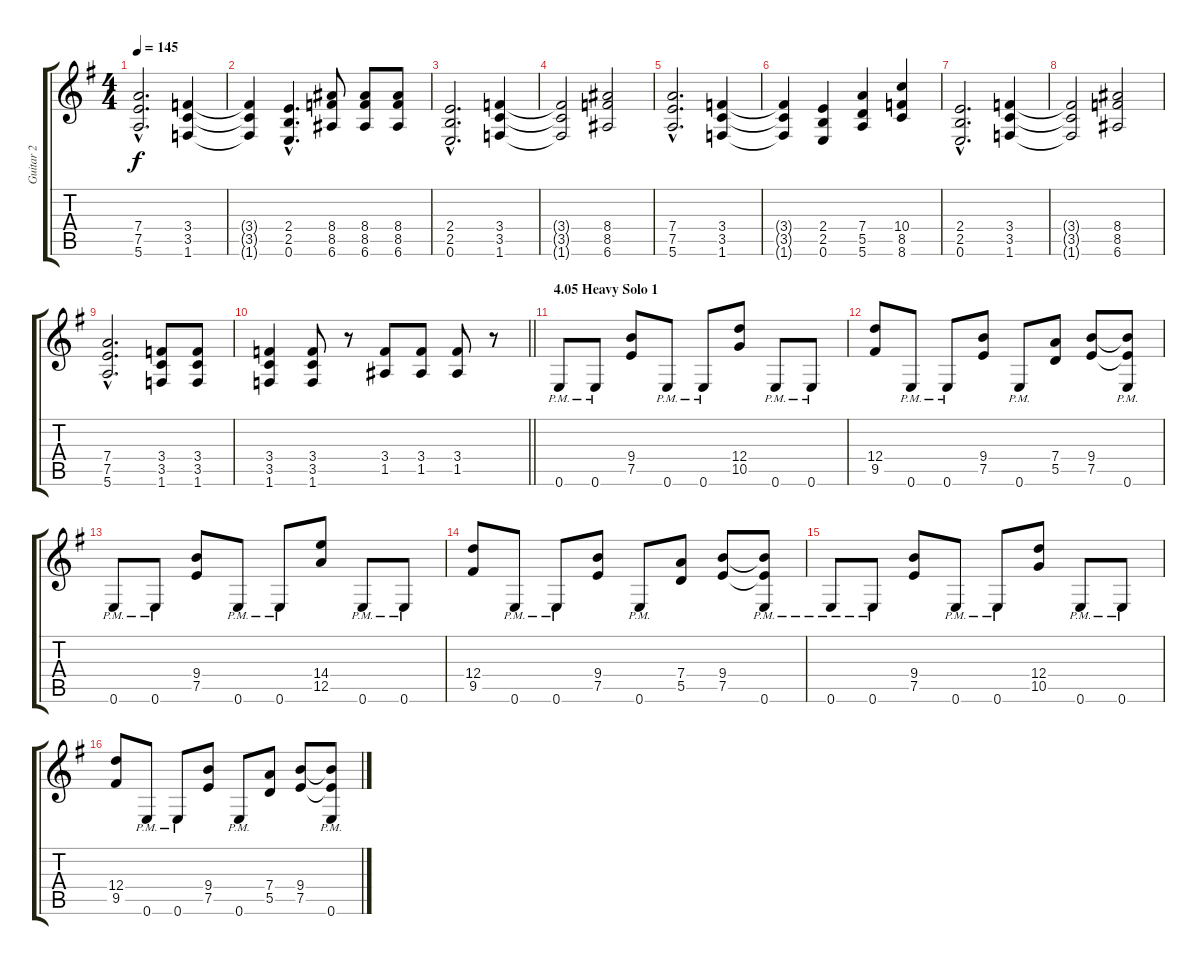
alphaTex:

\track ("Guitar 2" "Guitar 2") {instrument distortionguitar}
\staff {score tabs}
\tuning (E4 B3 G3 D3 A2 E2) {hide}
\ts (4 4)
\tempo 145
\clef g2
\ks eminor
(7.4{hac} 7.5{hac} 5.6{hac}).2{d dy f} (3.4 3.5 1.6).4 |
(3.4{t} 3.5{t} 1.6{t}).4 (2.4{hac} 2.5{hac} 0.6{hac}).4{d} (8.4 8.5 6.6).8 (8.4 8.5 6.6).8 (8.4 8.5 6.6).8 |
(2.4{hac} 2.5{hac} 0.6{hac}).2{d} (3.4 3.5 1.6).4 |
(3.4{t} 3.5{t} 1.6{t}).2 (8.4 8.5 6.6).2 |
(7.4{hac} 7.5{hac} 5.6{hac}).2{d} (3.4 3.5 1.6).4 |
(3.4{t} 3.5{t} 1.6{t}).4 (2.4 2.5 0.6).4 (7.4 5.5 5.6).4 (10.4 8.5 8.6).4 |
(2.4{hac} 2.5{hac} 0.6{hac}).2{d} (3.4 3.5 1.6).4 |
(3.4{t} 3.5{t} 1.6{t}).2 (8.4 8.5 6.6).2 |
(7.4{hac} 7.5{hac} 5.6{hac}).2{d} (3.4 3.5 1.6).8 (3.4 3.5 1.6).8 |
\barLineRight lightlight
(3.4 3.5 1.6).4 (3.4 3.5 1.6).8 r.8 (3.4 1.5).8 (3.4 1.5).8 (3.4 1.5).8 r.8 |
\section ("" "4.05 Heavy Solo 1")
0.6{pm}.8 0.6{pm}.8 (9.4 7.5).8 0.6{pm}.8 0.6{pm}.8 (12.4 10.5).8 0.6{pm}.8 0.6{pm}.8 |
(12.4 9.5).8 0.6{pm}.8 0.6{pm}.8 (9.4 7.5).8 0.6{pm}.8 (7.4 5.5).8 (9.4 7.5).8 (9.4{t} 7.5{t} 0.6{pm}).8 |
0.6{pm}.8 0.6{pm}.8 (9.4 7.5).8 0.6{pm}.8 0.6{pm}.8 (14.4 12.5).8 0.6{pm}.8 0.6{pm}.8 |
(12.4 9.5).8 0.6{pm}.8 0.6{pm}.8 (9.4 7.5).8 0.6{pm}.8 (7.4 5.5).8 (9.4 7.5).8 (9.4{t} 7.5{t} 0.6{pm}).8 |
0.6{pm}.8 0.6{pm}.8 (9.4 7.5).8 0.6{pm}.8 0.6{pm}.8 (12.4 10.5).8 0.6{pm}.8 0.6{pm}.8 |
(12.4 9.5).8 0.6{pm}.8 0.6{pm}.8 (9.4 7.5).8 0.6{pm}.8 (7.4 5.5).8 (9.4 7.5).8 (9.4{t} 7.5{t} 0.6{pm}).8
